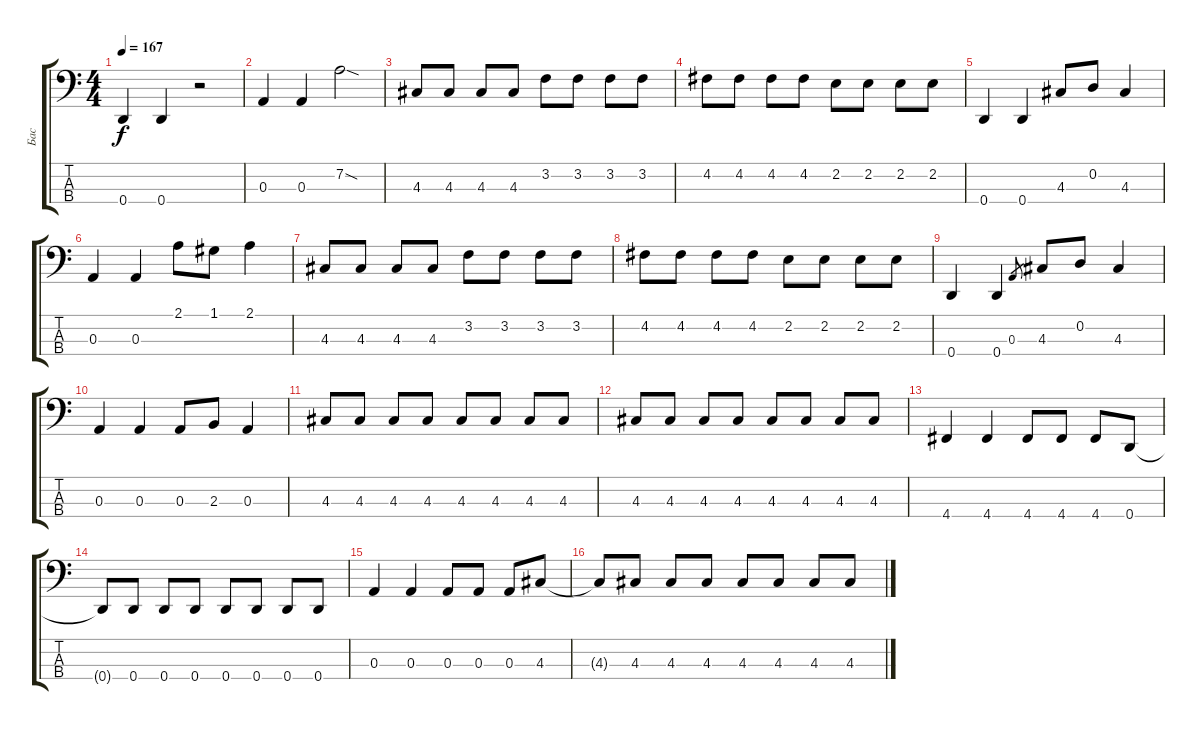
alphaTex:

\track ("Бас" "Бас") {instrument electricbassfinger}
\staff {score tabs}
\tuning (G2 D2 A1 D1) {hide}
\ts (4 4)
\tempo 167
\clef f4
\ks c
0.4.4{dy f} 0.4.4 r.2 |
0.3.4 0.3.4 7.2{sod}.2 |
4.3.8 4.3.8 4.3.8 4.3.8 3.2.8 3.2.8 3.2.8 3.2.8 |
4.2.8 4.2.8 4.2.8 4.2.8 2.2.8 2.2.8 2.2.8 2.2.8 |
0.4.4 0.4.4 4.3.8 0.2.8 4.3.4 |
0.3.4 0.3.4 2.1.8 1.1.8 2.1.4 |
4.3.8 4.3.8 4.3.8 4.3.8 3.2.8 3.2.8 3.2.8 3.2.8 |
4.2.8 4.2.8 4.2.8 4.2.8 2.2.8 2.2.8 2.2.8 2.2.8 |
0.4.4 0.4.4 0.3.8{gr} 4.3.8 0.2.8 4.3.4 |
0.3.4 0.3.4 0.3.8 2.3.8 0.3.4 |
4.3.8 4.3.8 4.3.8 4.3.8 4.3.8 4.3.8 4.3.8 4.3.8 |
4.3.8 4.3.8 4.3.8 4.3.8 4.3.8 4.3.8 4.3.8 4.3.8 |
4.4.4 4.4.4 4.4.8 4.4.8 4.4.8 0.4.8 |
0.4{t}.8 0.4.8 0.4.8 0.4.8 0.4.8 0.4.8 0.4.8 0.4.8 |
0.3.4 0.3.4 0.3.8 0.3.8 0.3.8 4.3.8 |
4.3{t}.8 4.3.8 4.3.8 4.3.8 4.3.8 4.3.8 4.3.8 4.3.8
